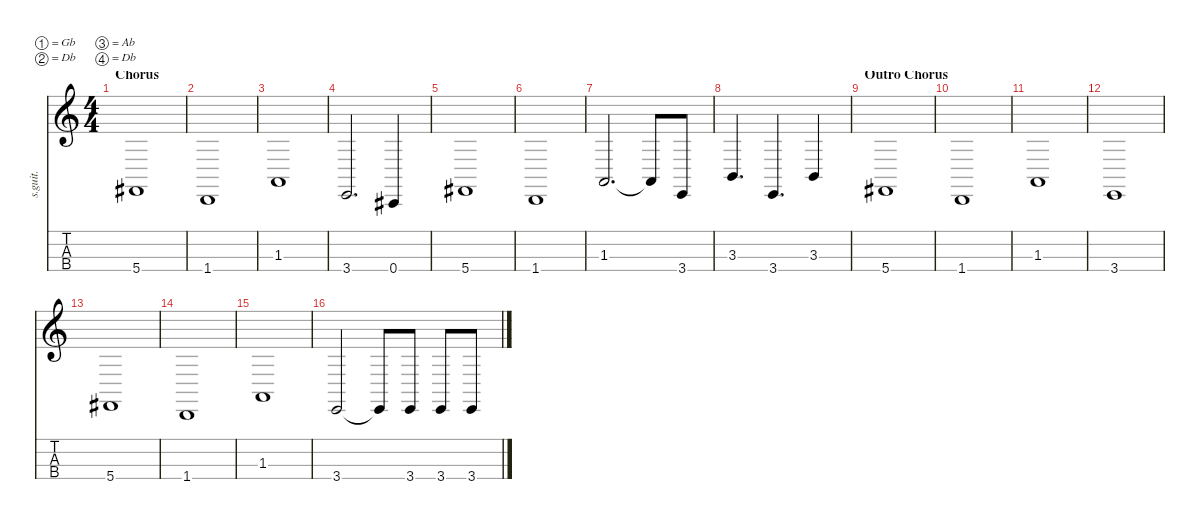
\defaultSystemsLayout 4
\hideDynamics
\bracketExtendMode nobrackets
\track ("Dave \"Phoenix\" Farrell" "s.guit.") {instrument electricbassfinger}
\staff {score tabs}
\tuning (Gb2 Db2 Ab1 Db1)
\ts (4 4)
\section ("" "Chorus")
\tempo (110 hide)
\clef g2
\ks c
5.4{acc #}.1{dy f} |
1.4.1 |
1.3.1 |
3.4.2{d} 0.4{acc #}.4 |
5.4{acc #}.1 |
1.4.1 |
1.3.2{d} 1.3{t}.8 3.4.8 |
3.3.4{d} 3.4.4{d} 3.3.4 |
\section ("" "Outro Chorus")
5.4{acc #}.1 |
1.4.1 |
1.3.1 |
3.4.1 |
5.4{acc #}.1 |
1.4.1 |
1.3.1 |
3.4.2 3.4{t}.8 3.4.8 3.4.8 3.4.8
